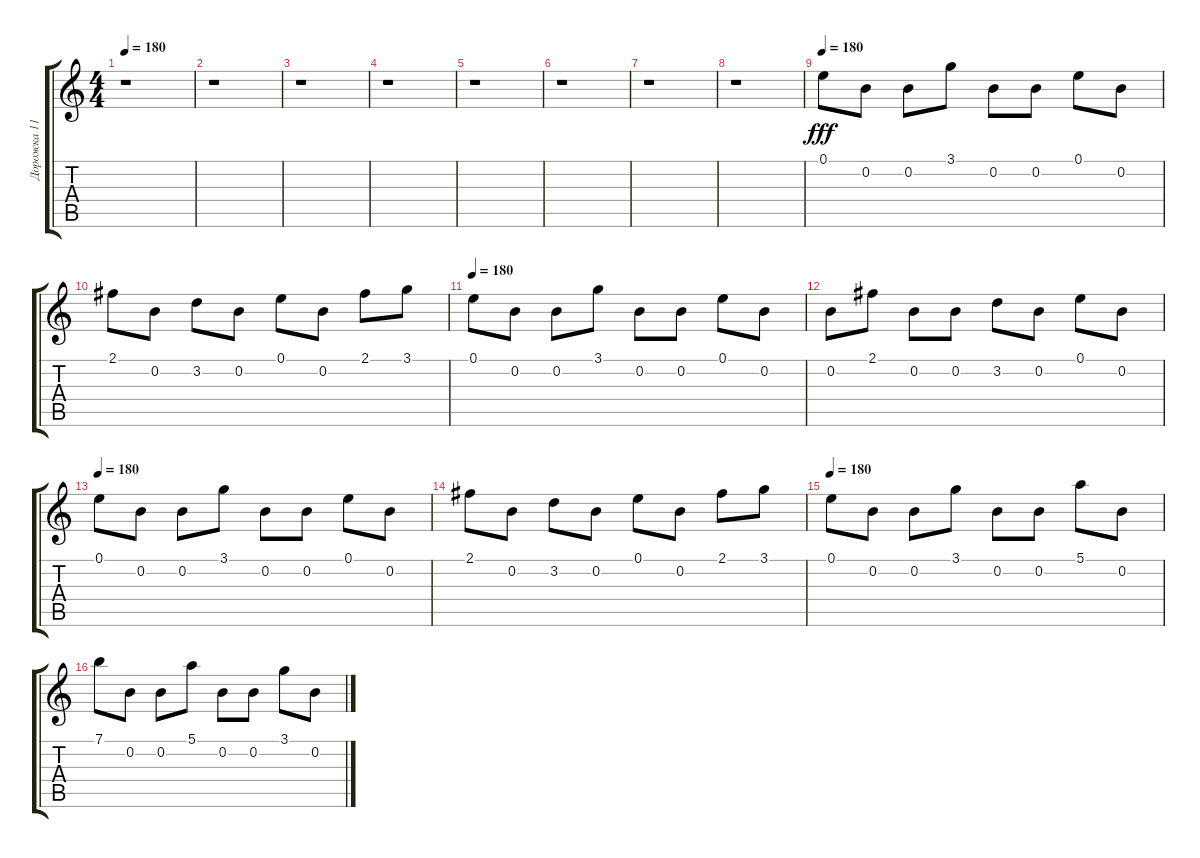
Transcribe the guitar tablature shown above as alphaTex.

\track ("Дорожка 11" "Дорожка 11") {instrument overdrivenguitar}
\staff {score tabs}
\tuning (E4 B3 G3 D3 A2 E2) {hide}
\ts (4 4)
\tempo 180
\clef g2
\ks c
r.1{dy fff} |
r.1 |
r.1 |
r.1 |
r.1 |
r.1 |
r.1 |
r.1 |
\tempo 180
0.1.8 0.2.8{instrument distortionguitar} 0.2.8 3.1.8 0.2.8 0.2.8 0.1.8 0.2.8 |
2.1.8 0.2.8 3.2.8 0.2.8 0.1.8 0.2.8 2.1.8 3.1.8 |
\tempo 180
0.1.8 0.2.8 0.2.8 3.1.8 0.2.8 0.2.8 0.1.8 0.2.8 |
0.2.8 2.1.8 0.2.8 0.2.8 3.2.8 0.2.8 0.1.8 0.2.8 |
\tempo 180
0.1.8 0.2.8 0.2.8 3.1.8 0.2.8 0.2.8 0.1.8 0.2.8 |
2.1.8 0.2.8 3.2.8 0.2.8 0.1.8 0.2.8 2.1.8 3.1.8 |
\tempo 180
0.1.8 0.2.8 0.2.8 3.1.8 0.2.8 0.2.8 5.1.8 0.2.8 |
7.1.8 0.2.8 0.2.8 5.1.8 0.2.8 0.2.8 3.1.8 0.2.8
